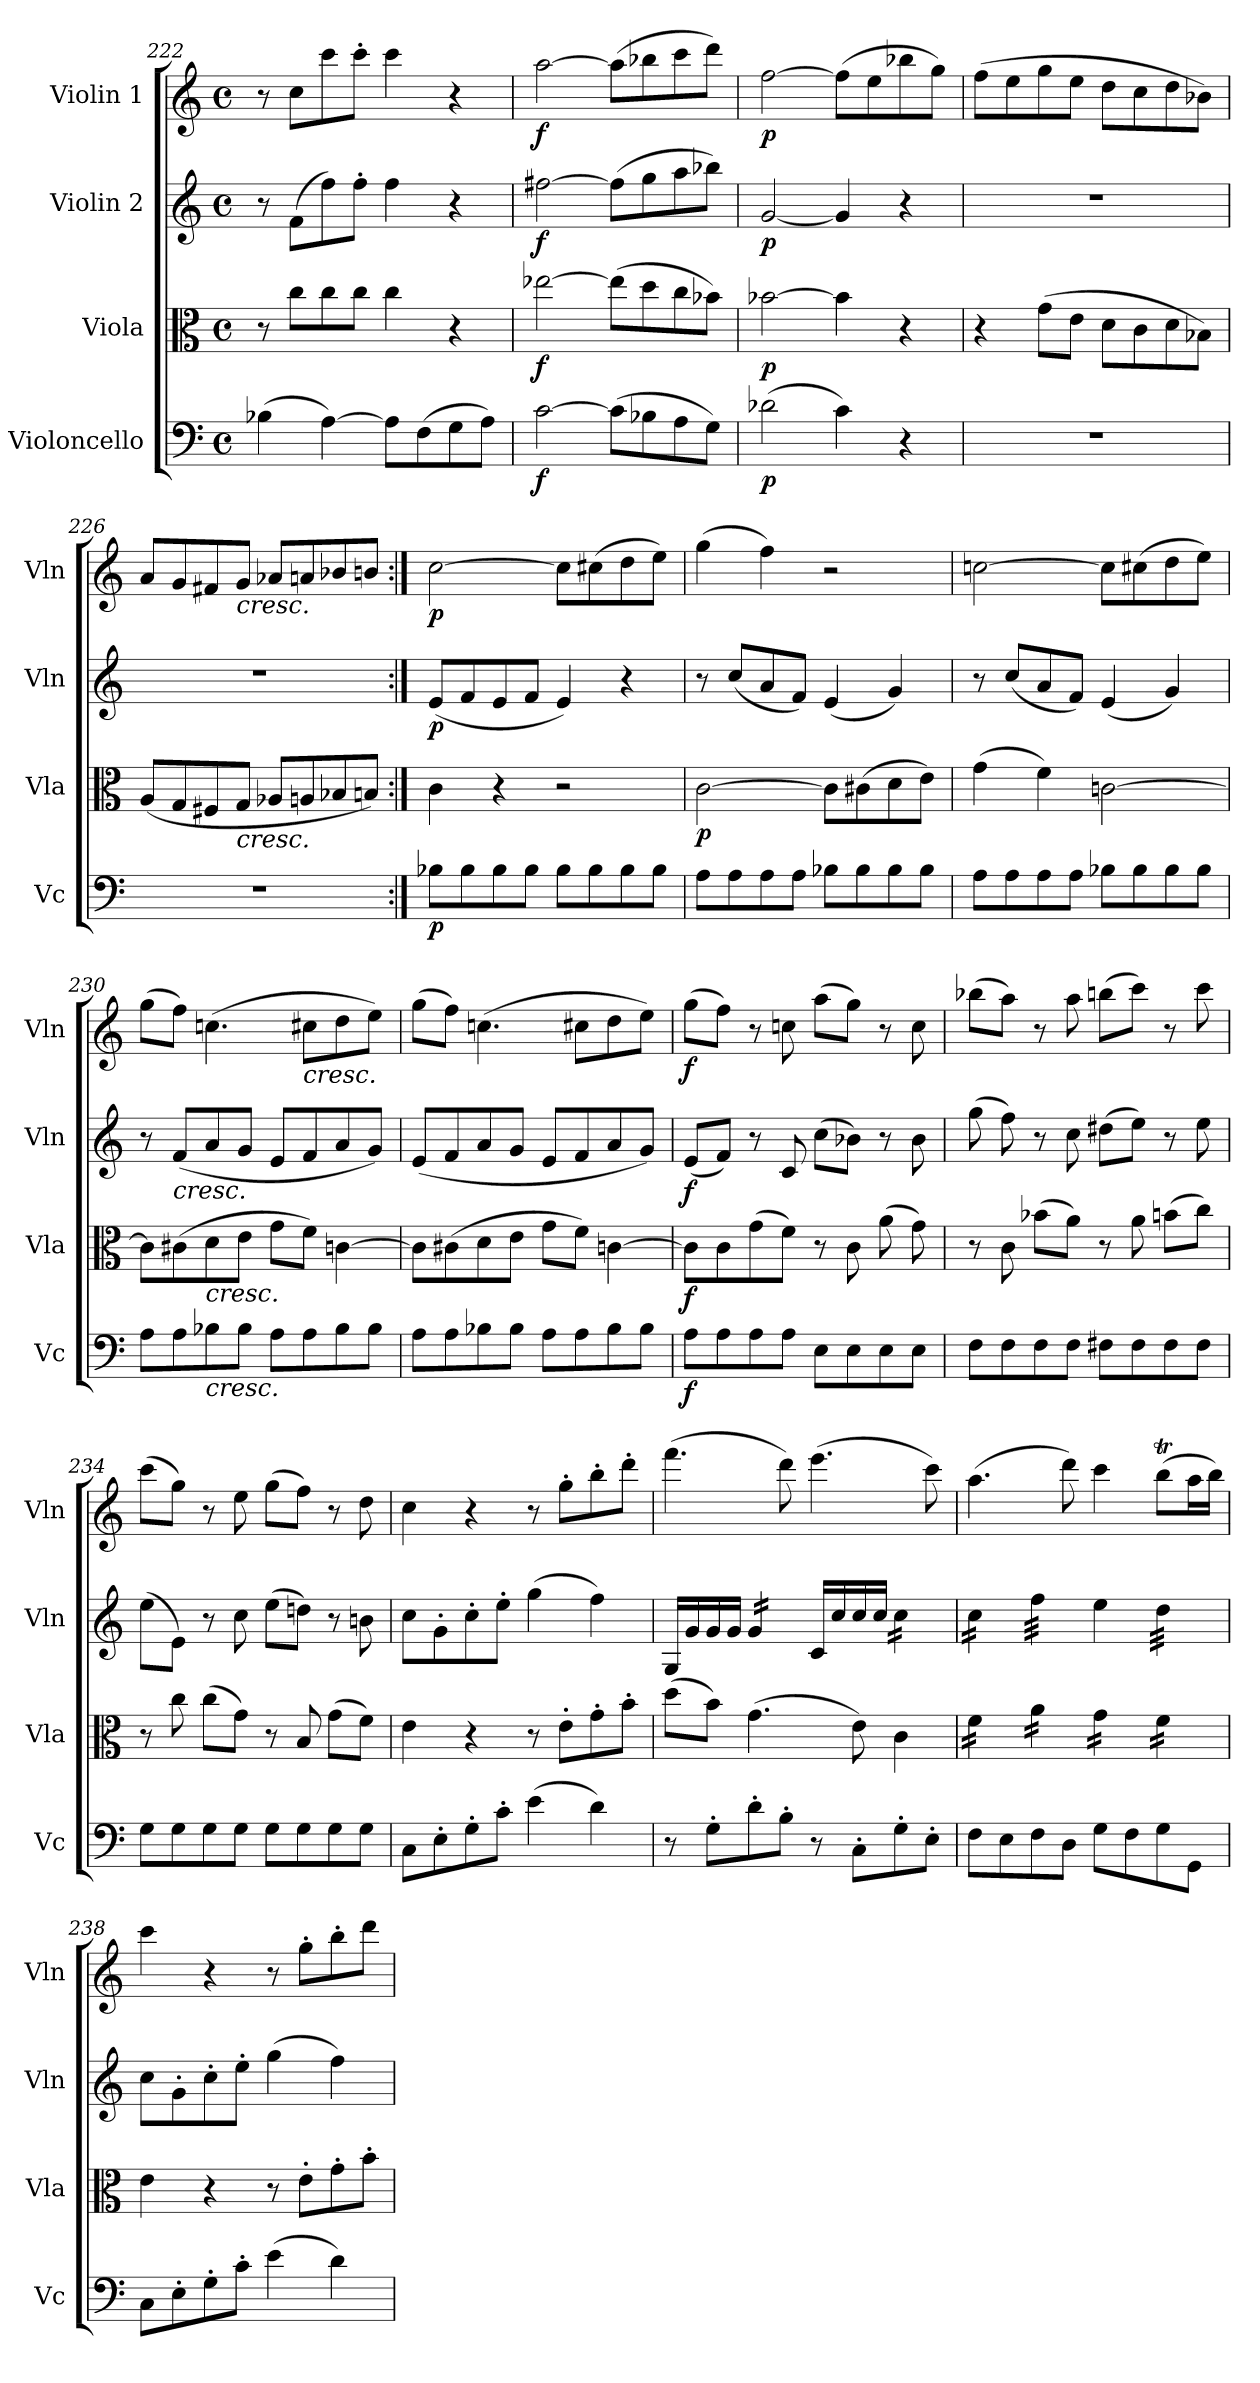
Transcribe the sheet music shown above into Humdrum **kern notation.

**kern	**dynam	**kern	**dynam	**kern	**dynam	**kern	**dynam
*part4	*part4	*part3	*part3	*part2	*part2	*part1	*part1
*staff4	*staff4	*staff3	*staff3	*staff2	*staff2	*staff1	*staff1
*I"Violoncello	*	*I"Viola	*	*I"Violin 2	*	*I"Violin 1	*
*I'Vc	*	*I'Vla	*	*I'Vln	*	*I'Vln	*
!!LO:LB:g=z
*clefF4	*	*clefC3	*	*clefG2	*	*clefG2	*
*k[]	*	*k[]	*	*k[]	*	*k[]	*
*M4/4	*	*M4/4	*	*M4/4	*	*M4/4	*
*met(c)	*	*met(c)	*	*met(c)	*	*met(c)	*
=222	=222	=222	=222	=222	=222	=222	=222
(4B-X\	.	8r	.	8r	.	8r	.
.	.	8cc\L	.	(8f\L	.	8cc\L	.
[4A\)	.	8cc\	.	8ff\)	.	8ccc\	.
.	.	8cc\J	.	8ff'\J	.	8ccc'\J	.
8A\L]	.	4cc\	.	4ff\	.	4ccc\	.
(8F\	.	.	.	.	.	.	.
8G\	.	4r	.	4r	.	4r	.
8A\J)	.	.	.	.	.	.	.
=223	=223	=223	=223	=223	=223	=223	=223
!	!LO:DY:b	!	!LO:DY:b	!	!LO:DY:b	!	!LO:DY:b
[2c\	f	[2ee-X\	f	[2ff#X\	f	[2aa\	f
(8c\L]	.	(8ee-\L]	.	(8ff#\L]	.	(8aa\L]	.
8B-X\	.	8dd\	.	8gg\	.	8bb-X\	.
8A\	.	8cc\	.	8aa\	.	8ccc\	.
8G\J)	.	8b-X\J)	.	8bb-X\J)	.	8ddd\J)	.
!!LO:LB:g=z
=224	=224	=224	=224	=224	=224	=224	=224
!	!LO:DY:b	!	!LO:DY:b	!	!LO:DY:b	!	!LO:DY:b
(2d-X\	p	[2b-X\	p	[2g/	p	[2ff\	p
4c\)	.	4b-\]	.	4g/]	.	(8ff\L]	.
.	.	.	.	.	.	8ee\	.
4r	.	4r	.	4r	.	8bb-X\	.
.	.	.	.	.	.	8gg\J)	.
=225	=225	=225	=225	=225	=225	=225	=225
1r	.	4r	.	1r	.	(8ff\L	.
.	.	.	.	.	.	8ee\	.
.	.	(8g\L	.	.	.	8gg\	.
.	.	8e\J	.	.	.	8ee\J	.
.	.	8d\L	.	.	.	8dd\L	.
.	.	8c\	.	.	.	8cc\	.
.	.	8d\	.	.	.	8dd\	.
.	.	8B-X\J)	.	.	.	8b-X\J)	.
=226	=226	=226	=226	=226	=226	=226	=226
1r	.	(8A/L	.	1r	.	8a/L	.
.	.	8G/	.	.	.	8g/	.
.	.	8F#X/	.	.	.	8f#X/	.
!	!	!	!	!	!	!LO:TX:b:i:t=cresc.	!
!	!	!LO:TX:b:i:t=cresc.	!	!	!	!	!
.	.	8G/J	.	.	.	8g/J	.
.	.	8A-X/L	.	.	.	8a-X/L	.
.	.	8An/	.	.	.	8an/	.
.	.	8B-X/	.	.	.	8b-X/	.
.	.	8Bn/J)	.	.	.	8bn/J	.
=227:|!	=227:|!	=227:|!	=227:|!	=227:|!	=227:|!	=227:|!	=227:|!
!	!LO:DY:b	!	!	!	!LO:DY:b	!	!LO:DY:b
8B-X\L	p	4c\	.	(8e/L	p	[2cc\	p
8B-\	.	.	.	8f/	.	.	.
8B-\	.	4r	.	8e/	.	.	.
8B-\J	.	.	.	8f/J	.	.	.
8B-\L	.	2r	.	4e/)	.	8cc\L]	.
8B-\	.	.	.	.	.	(8cc#X\	.
8B-\	.	.	.	4r	.	8dd\	.
8B-\J	.	.	.	.	.	8ee\J)	.
=228	=228	=228	=228	=228	=228	=228	=228
!	!	!	!LO:DY:b	!	!	!	!
8A\L	.	[2c\	p	8r	.	(4gg\	.
8A\	.	.	.	(8cc/L	.	.	.
8A\	.	.	.	8a/	.	4ff\)	.
8A\J	.	.	.	8f/J)	.	.	.
8B-X\L	.	8c\L]	.	(4e/	.	2r	.
8B-\	.	(8c#X\	.	.	.	.	.
8B-\	.	8d\	.	4g/)	.	.	.
8B-\J	.	8e\J)	.	.	.	.	.
=229	=229	=229	=229	=229	=229	=229	=229
8A\L	.	(4g\	.	8r	.	[2ccn\	.
8A\	.	.	.	(8cc/L	.	.	.
8A\	.	4f\)	.	8a/	.	.	.
8A\J	.	.	.	8f/J)	.	.	.
8B-X\L	.	[2cn\	.	(4e/	.	8cc\L]	.
8B-\	.	.	.	.	.	(8cc#X\	.
8B-\	.	.	.	4g/)	.	8dd\	.
8B-\J	.	.	.	.	.	8ee\J)	.
!!LO:LB:g=z
=230	=230	=230	=230	=230	=230	=230	=230
8A\L	.	8c\L]	.	8r	.	(8gg\L	.
!	!	!	!	!LO:TX:b:i:t=cresc.	!	!	!
8A\	.	(8c#X\	.	(8f/L	.	8ff\J)	.
!	!	!LO:TX:b:i:t=cresc.	!	!	!	!	!
!LO:TX:b:i:t=cresc.	!	!	!	!	!	!	!
8B-X\	.	8d\	.	8a/	.	(4.ccn\	.
8B-\J	.	8e\J	.	8g/J	.	.	.
8A\L	.	8g\L	.	8e/L	.	.	.
!	!	!	!	!	!	!LO:TX:b:i:t=cresc.	!
8A\	.	8f\J)	.	8f/	.	8cc#X\L	.
8B-\	.	[4cn\	.	8a/	.	8dd\	.
8B-\J	.	.	.	8g/J)	.	8ee\J)	.
=231	=231	=231	=231	=231	=231	=231	=231
8A\L	.	8c\L]	.	(8e/L	.	(8gg\L	.
8A\	.	(8c#X\	.	8f/	.	8ff\J)	.
8B-X\	.	8d\	.	8a/	.	(4.ccn\	.
8B-\J	.	8e\J	.	8g/J	.	.	.
8A\L	.	8g\L	.	8e/L	.	.	.
8A\	.	8f\J)	.	8f/	.	8cc#X\L	.
8B-\	.	[4cn\	.	8a/	.	8dd\	.
8B-\J	.	.	.	8g/J)	.	8ee\J)	.
!!LO:LB:g=z
=232	=232	=232	=232	=232	=232	=232	=232
!	!LO:DY:b	!	!LO:DY:b	!	!LO:DY:b	!	!LO:DY:b
8A\L	f	8c\L]	f	(8e/L	f	(8gg\L	f
8A\	.	8c\	.	8f/J)	.	8ff\J)	.
8A\	.	(8g\	.	8r	.	8r	.
8A\J	.	8f\J)	.	8c/	.	8ccn\	.
8E\L	.	8r	.	(8cc\L	.	(8aa\L	.
8E\	.	8c\	.	8b-X\J)	.	8gg\J)	.
8E\	.	(8a\	.	8r	.	8r	.
8E\J	.	8g\)	.	8b-\	.	8cc\	.
=233	=233	=233	=233	=233	=233	=233	=233
8F\L	.	8r	.	(8gg\	.	(>8bb-X\L	.
8F\	.	8c\	.	8ff\)	.	8aa\J)	.
8F\	.	(8b-X\L	.	8r	.	8r	.
8F\J	.	8a\J)	.	8cc\	.	8aa\	.
8F#X\L	.	8r	.	(8dd#X\L	.	(>8bbn\L	.
8F#\	.	8a\	.	8ee\J)	.	8ccc\J)	.
8F#\	.	(8bn\L	.	8r	.	8r	.
8F#\J	.	8cc\J)	.	8ee\	.	8ccc\	.
=234	=234	=234	=234	=234	=234	=234	=234
8G\L	.	8r	.	(8ee\L	.	(8ccc\L	.
8G\	.	8cc\	.	8e\J)	.	8gg\J)	.
8G\	.	(8cc\L	.	8r	.	8r	.
8G\J	.	8g\J)	.	8cc\	.	8ee\	.
8G\L	.	8r	.	(8ee\L	.	(8gg\L	.
8G\	.	8B/	.	8ddn\J)	.	8ff\J)	.
8G\	.	(8g\L	.	8r	.	8r	.
8G\J	.	8f\J)	.	8bn\	.	8dd\	.
=235	=235	=235	=235	=235	=235	=235	=235
8C\L	.	4e\	.	8cc\L	.	4cc\	.
8E'\	.	.	.	8g'\	.	.	.
8G'\	.	4r	.	8cc'\	.	4r	.
8c'\J	.	.	.	8ee'\J	.	.	.
(4e\	.	8r	.	(4gg\	.	8r	.
.	.	8e'\L	.	.	.	8gg'\L	.
4d\)	.	8g'\	.	4ff\)	.	8bb'\	.
.	.	8b'\J	.	.	.	8ddd'\J	.
=236	=236	=236	=236	=236	=236	=236	=236
8r	.	(8dd\L	.	16G/LL	.	(4.fff\	.
.	.	.	.	16g/	.	.	.
8G'\L	.	8b\J)	.	16g/	.	.	.
.	.	.	.	16g/JJ	.	.	.
*	*	*	*	*tremolo	*	*	*
8d'\	.	(4.g\	.	16g/LL	.	.	.
.	.	.	.	16g/	.	.	.
8B'\J	.	.	.	16g/	.	8ddd\)	.
.	.	.	.	16g/JJ	.	.	.
*	*	*	*	*Xtremolo	*	*	*
8r	.	.	.	16c/LL	.	(4.eee\	.
.	.	.	.	16cc/	.	.	.
8C'\L	.	8e\)	.	16cc/	.	.	.
.	.	.	.	16cc/JJ	.	.	.
*	*	*	*	*tremolo	*	*	*
8G'\	.	4c\	.	16cc\LL	.	.	.
.	.	.	.	16cc\	.	.	.
8E'\J	.	.	.	16cc\	.	8ccc\)	.
.	.	.	.	16cc\JJ	.	.	.
=237	=237	=237	=237	=237	=237	=237	=237
*	*	*tremolo	*	*	*	*	*
8F\L	.	16f\LL	.	16cc\LL	.	(4.aa\	.
.	.	16f\	.	16cc\	.	.	.
8E\	.	16f\	.	16cc\	.	.	.
.	.	16f\JJ	.	16cc\JJ	.	.	.
8F\	.	16a\LL	.	32ff\LLL	.	.	.
.	.	.	.	32ff\	.	.	.
.	.	16a\	.	32ff\	.	.	.
.	.	.	.	32ff\	.	.	.
8D\J	.	16a\	.	32ff\	.	8ddd\)	.
.	.	.	.	32ff\	.	.	.
.	.	16a\JJ	.	32ff\	.	.	.
.	.	.	.	32ff\JJJ	.	.	.
*	*	*	*	*Xtremolo	*	*	*
8G\L	.	16g\LL	.	4ee\	.	4ccc\	.
.	.	16g\	.	.	.	.	.
8F\	.	16g\	.	.	.	.	.
.	.	16g\JJ	.	.	.	.	.
*	*	*	*	*tremolo	*	*	*
8G\	.	16f\LL	.	32dd\LLL	.	(8bbt\L	.
.	.	.	.	32dd\	.	.	.
.	.	16f\	.	32dd\	.	.	.
.	.	.	.	32dd\	.	.	.
8GG\J	.	16f\	.	32dd\	.	16aa\L	.
.	.	.	.	32dd\	.	.	.
.	.	16f\JJ	.	32dd\	.	16bb\JJ)	.
*	*	*Xtremolo	*	*	*	*	*
.	.	.	.	32dd\JJJ	.	.	.
*	*	*	*	*Xtremolo	*	*	*
!!LO:PB:g=z
=238	=238	=238	=238	=238	=238	=238	=238
8C\L	.	4e\	.	8cc\L	.	4ccc\	.
8E'\	.	.	.	8g'\	.	.	.
8G'\	.	4r	.	8cc'\	.	4r	.
8c'\J	.	.	.	8ee'\J	.	.	.
(4e\	.	8r	.	(4gg\	.	8r	.
.	.	8e'\L	.	.	.	8gg'\L	.
4d\)	.	8g'\	.	4ff\)	.	8bb'\	.
.	.	8b'\J	.	.	.	8ddd\J	.
=	=	=	=	=	=	=	=
*-	*-	*-	*-	*-	*-	*-	*-
